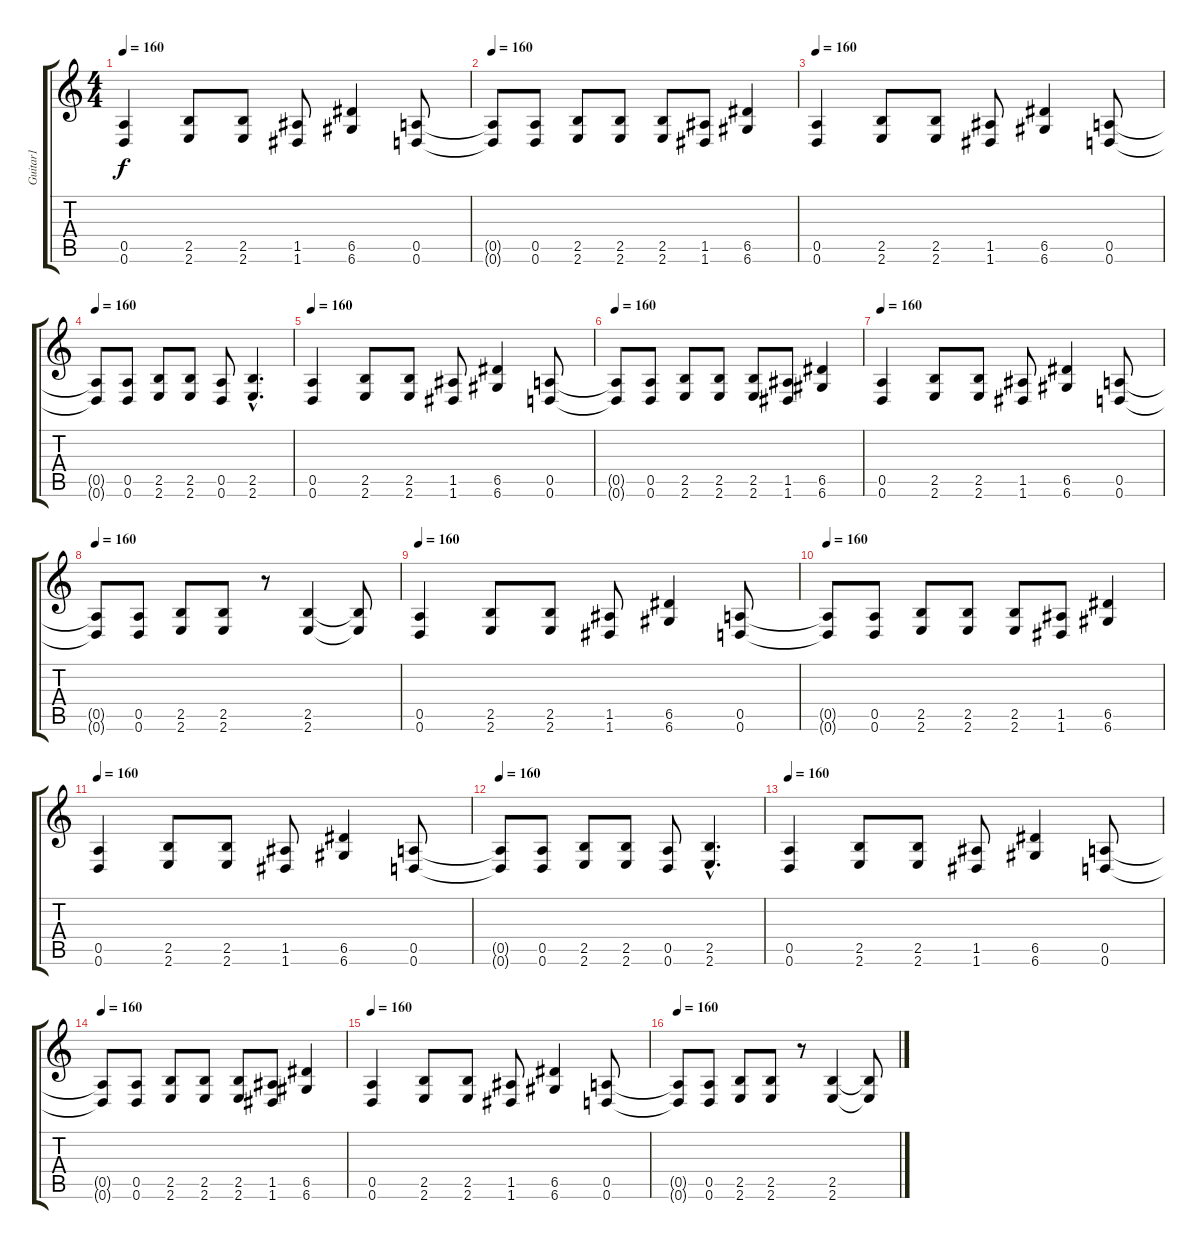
\track ("Guitar1" "Guitar1") {instrument distortionguitar}
\staff {score tabs}
\tuning (E4 B3 G3 D3 A2 D2) {hide}
\ts (4 4)
\tempo 160
\clef g2
\ks c
(0.5 0.6).4{dy f} (2.5 2.6).8 (2.5 2.6).8 (1.5 1.6).8 (6.5 6.6).4 (0.5 0.6).8 |
\tempo 160
(0.5{t} 0.6{t}).8 (0.5 0.6).8 (2.5 2.6).8 (2.5 2.6).8 (2.5 2.6).8 (1.5 1.6).8 (6.5 6.6).4 |
\tempo 160
(0.5 0.6).4 (2.5 2.6).8 (2.5 2.6).8 (1.5 1.6).8 (6.5 6.6).4 (0.5 0.6).8 |
\tempo 160
(0.5{t} 0.6{t}).8 (0.5 0.6).8 (2.5 2.6).8 (2.5 2.6).8 (0.5 0.6).8 (2.5{hac} 2.6{hac}).4{d} |
\tempo 160
(0.5 0.6).4 (2.5 2.6).8 (2.5 2.6).8 (1.5 1.6).8 (6.5 6.6).4 (0.5 0.6).8 |
\tempo 160
(0.5{t} 0.6{t}).8 (0.5 0.6).8 (2.5 2.6).8 (2.5 2.6).8 (2.5 2.6).8 (1.5 1.6).8 (6.5 6.6).4 |
\tempo 160
(0.5 0.6).4 (2.5 2.6).8 (2.5 2.6).8 (1.5 1.6).8 (6.5 6.6).4 (0.5 0.6).8 |
\tempo 160
(0.5{t} 0.6{t}).8 (0.5 0.6).8 (2.5 2.6).8 (2.5 2.6).8 r.8 (2.5 2.6).4 (2.5{t} 2.6{t}).8 |
\tempo 160
(0.5 0.6).4 (2.5 2.6).8 (2.5 2.6).8 (1.5 1.6).8 (6.5 6.6).4 (0.5 0.6).8 |
\tempo 160
(0.5{t} 0.6{t}).8 (0.5 0.6).8 (2.5 2.6).8 (2.5 2.6).8 (2.5 2.6).8 (1.5 1.6).8 (6.5 6.6).4 |
\tempo 160
(0.5 0.6).4 (2.5 2.6).8 (2.5 2.6).8 (1.5 1.6).8 (6.5 6.6).4 (0.5 0.6).8 |
\tempo 160
(0.5{t} 0.6{t}).8 (0.5 0.6).8 (2.5 2.6).8 (2.5 2.6).8 (0.5 0.6).8 (2.5{hac} 2.6{hac}).4{d} |
\tempo 160
(0.5 0.6).4 (2.5 2.6).8 (2.5 2.6).8 (1.5 1.6).8 (6.5 6.6).4 (0.5 0.6).8 |
\tempo 160
(0.5{t} 0.6{t}).8 (0.5 0.6).8 (2.5 2.6).8 (2.5 2.6).8 (2.5 2.6).8 (1.5 1.6).8 (6.5 6.6).4 |
\tempo 160
(0.5 0.6).4 (2.5 2.6).8 (2.5 2.6).8 (1.5 1.6).8 (6.5 6.6).4 (0.5 0.6).8 |
\tempo 160
(0.5{t} 0.6{t}).8 (0.5 0.6).8 (2.5 2.6).8 (2.5 2.6).8 r.8 (2.5 2.6).4 (2.5{t} 2.6{t}).8
